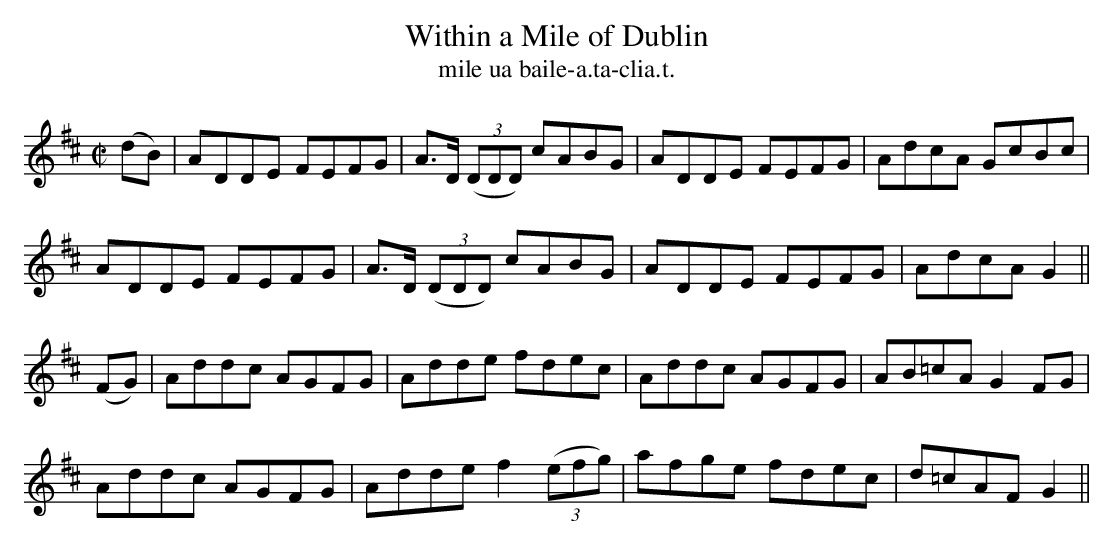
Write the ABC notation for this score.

X:1
T: Within a Mile of Dublin
T: mile ua baile-a.ta-clia.t.
M: C|
L: 1/8
K: D
(dB)|ADDE FEFG|A>D ((3DDD) cABG|ADDE FEFG|AdcA GcBc|
ADDE FEFG|A>D ((3DDD) cABG|ADDE FEFG|AdcA G2||
(FG)|Addc AGFG|Adde fdec|Addc AGFG|AB=cA G2 FG|
Addc AGFG|Adde f2 ((3efg)|afge fdec|d=cAF G2||
